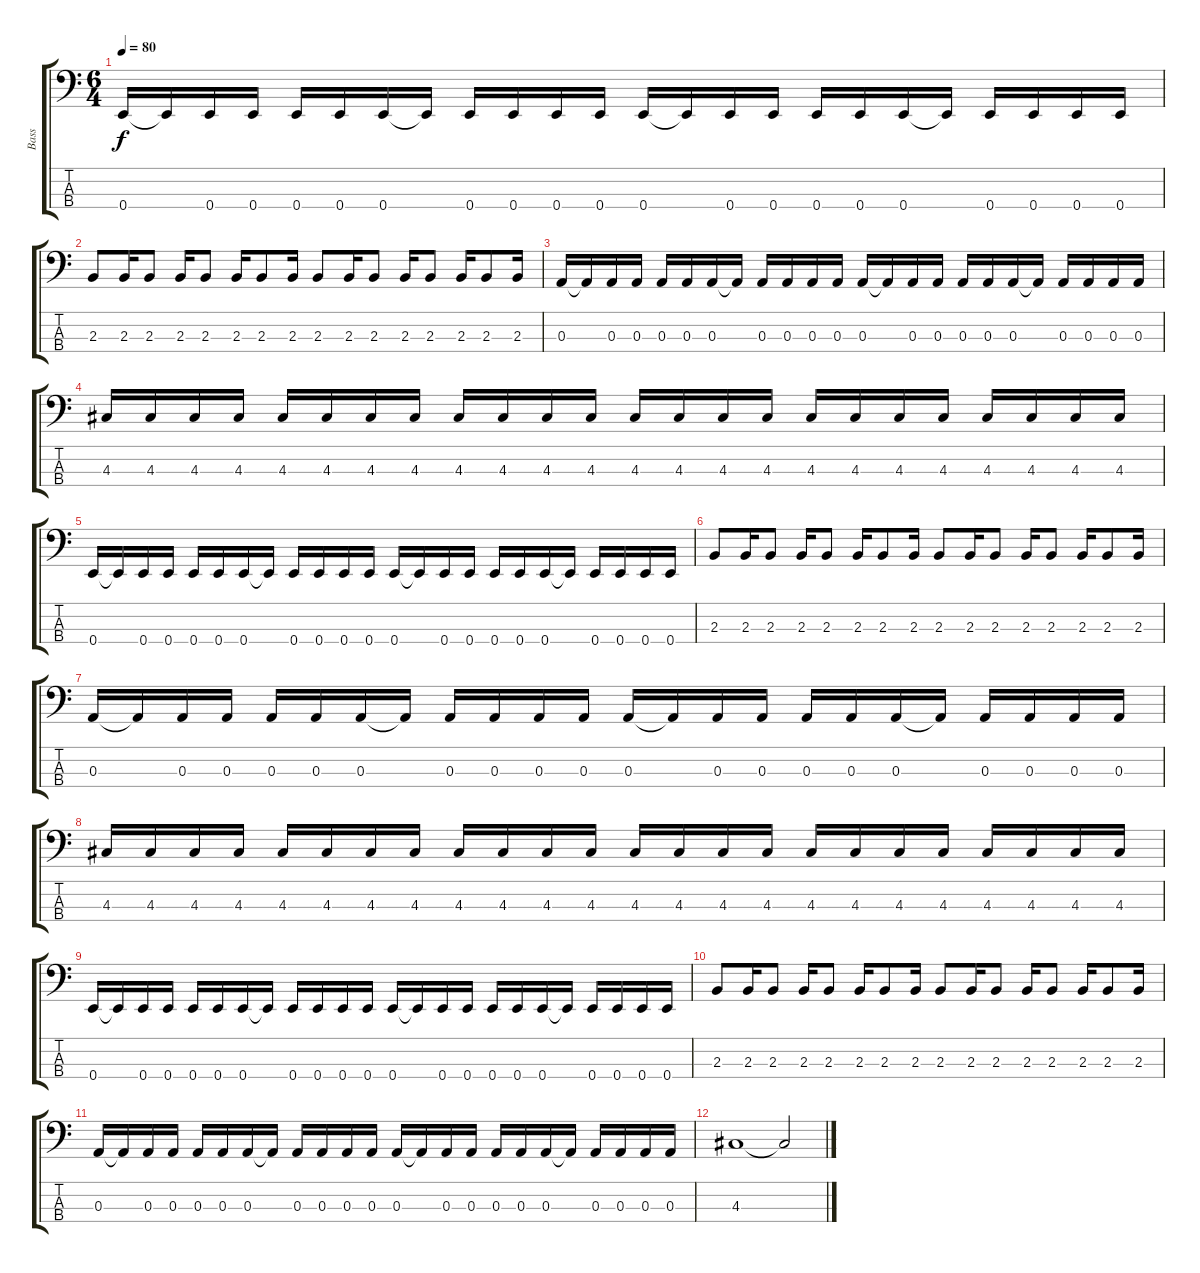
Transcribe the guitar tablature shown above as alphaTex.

\track ("Bass" "Bass") {instrument electricbassfinger}
\staff {score tabs}
\tuning (G2 D2 A1 E1) {hide}
\ts (6 4)
\tempo 80
\clef f4
\ks c
0.4.16{dy f} 0.4{t}.16 0.4.16 0.4.16 0.4.16 0.4.16 0.4.16 0.4{t}.16 0.4.16 0.4.16 0.4.16 0.4.16 0.4.16 0.4{t}.16 0.4.16 0.4.16 0.4.16 0.4.16 0.4.16 0.4{t}.16 0.4.16 0.4.16 0.4.16 0.4.16 |
2.3.8 2.3.16 2.3.8 2.3.16 2.3.8 2.3.16 2.3.8 2.3.16 2.3.8 2.3.16 2.3.8 2.3.16 2.3.8 2.3.16 2.3.8 2.3.16 |
0.3.16 0.3{t}.16 0.3.16 0.3.16 0.3.16 0.3.16 0.3.16 0.3{t}.16 0.3.16 0.3.16 0.3.16 0.3.16 0.3.16 0.3{t}.16 0.3.16 0.3.16 0.3.16 0.3.16 0.3.16 0.3{t}.16 0.3.16 0.3.16 0.3.16 0.3.16 |
4.3.16 4.3.16 4.3.16 4.3.16 4.3.16 4.3.16 4.3.16 4.3.16 4.3.16 4.3.16 4.3.16 4.3.16 4.3.16 4.3.16 4.3.16 4.3.16 4.3.16 4.3.16 4.3.16 4.3.16 4.3.16 4.3.16 4.3.16 4.3.16 |
0.4.16 0.4{t}.16 0.4.16 0.4.16 0.4.16 0.4.16 0.4.16 0.4{t}.16 0.4.16 0.4.16 0.4.16 0.4.16 0.4.16 0.4{t}.16 0.4.16 0.4.16 0.4.16 0.4.16 0.4.16 0.4{t}.16 0.4.16 0.4.16 0.4.16 0.4.16 |
2.3.8 2.3.16 2.3.8 2.3.16 2.3.8 2.3.16 2.3.8 2.3.16 2.3.8 2.3.16 2.3.8 2.3.16 2.3.8 2.3.16 2.3.8 2.3.16 |
0.3.16 0.3{t}.16 0.3.16 0.3.16 0.3.16 0.3.16 0.3.16 0.3{t}.16 0.3.16 0.3.16 0.3.16 0.3.16 0.3.16 0.3{t}.16 0.3.16 0.3.16 0.3.16 0.3.16 0.3.16 0.3{t}.16 0.3.16 0.3.16 0.3.16 0.3.16 |
4.3.16 4.3.16 4.3.16 4.3.16 4.3.16 4.3.16 4.3.16 4.3.16 4.3.16 4.3.16 4.3.16 4.3.16 4.3.16 4.3.16 4.3.16 4.3.16 4.3.16 4.3.16 4.3.16 4.3.16 4.3.16 4.3.16 4.3.16 4.3.16 |
0.4.16 0.4{t}.16 0.4.16 0.4.16 0.4.16 0.4.16 0.4.16 0.4{t}.16 0.4.16 0.4.16 0.4.16 0.4.16 0.4.16 0.4{t}.16 0.4.16 0.4.16 0.4.16 0.4.16 0.4.16 0.4{t}.16 0.4.16 0.4.16 0.4.16 0.4.16 |
2.3.8 2.3.16 2.3.8 2.3.16 2.3.8 2.3.16 2.3.8 2.3.16 2.3.8 2.3.16 2.3.8 2.3.16 2.3.8 2.3.16 2.3.8 2.3.16 |
0.3.16 0.3{t}.16 0.3.16 0.3.16 0.3.16 0.3.16 0.3.16 0.3{t}.16 0.3.16 0.3.16 0.3.16 0.3.16 0.3.16 0.3{t}.16 0.3.16 0.3.16 0.3.16 0.3.16 0.3.16 0.3{t}.16 0.3.16 0.3.16 0.3.16 0.3.16 |
4.3.1 4.3{t}.2
